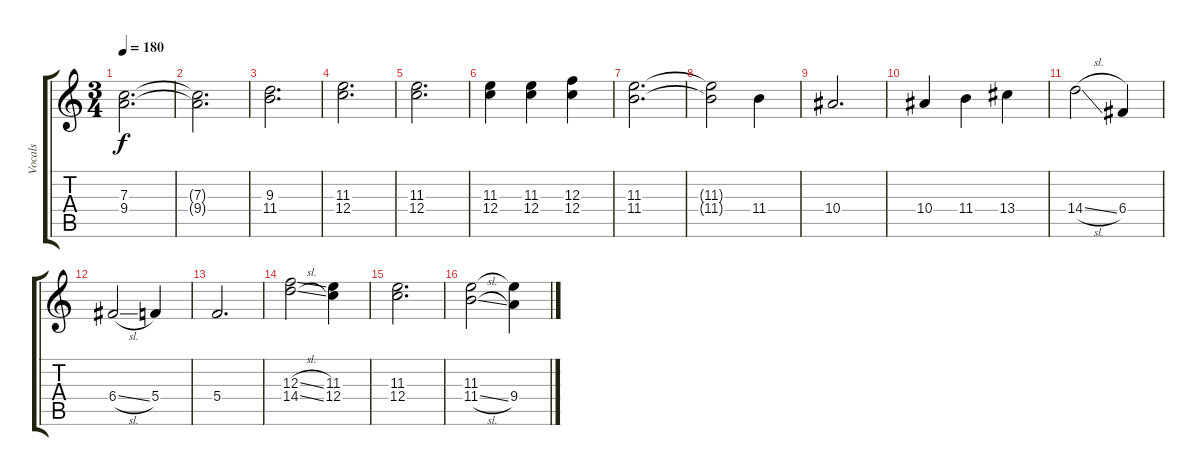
\track ("Vocals" "Vocals") {instrument electricguitarjazz}
\staff {score tabs}
\tuning (D4 A3 F3 C3 G2 C2) {hide}
\ts (3 4)
\tempo 180
\clef g2
\ks c
(7.3 9.4).2{d dy f} |
(7.3{t} 9.4{t}).2{d} |
(9.3 11.4).2{d} |
(11.3 12.4).2{d} |
(11.3 12.4).2{d} |
(11.3 12.4).4 (11.3 12.4).4 (12.3 12.4).4 |
(11.3 11.4).2{d} |
(11.3{t} 11.4{t}).2 11.4.4 |
10.4.2{d} |
10.4.4 11.4.4 13.4.4 |
14.4{sl}.2 6.4.4 |
6.4{sl}.2 5.4.4 |
5.4.2{d} |
(12.3{sl} 14.4{sl}).2 (11.3 12.4).4 |
(11.3 12.4).2{d} |
(11.3 11.4{sl}).2 (11.3{t} 9.4).4
